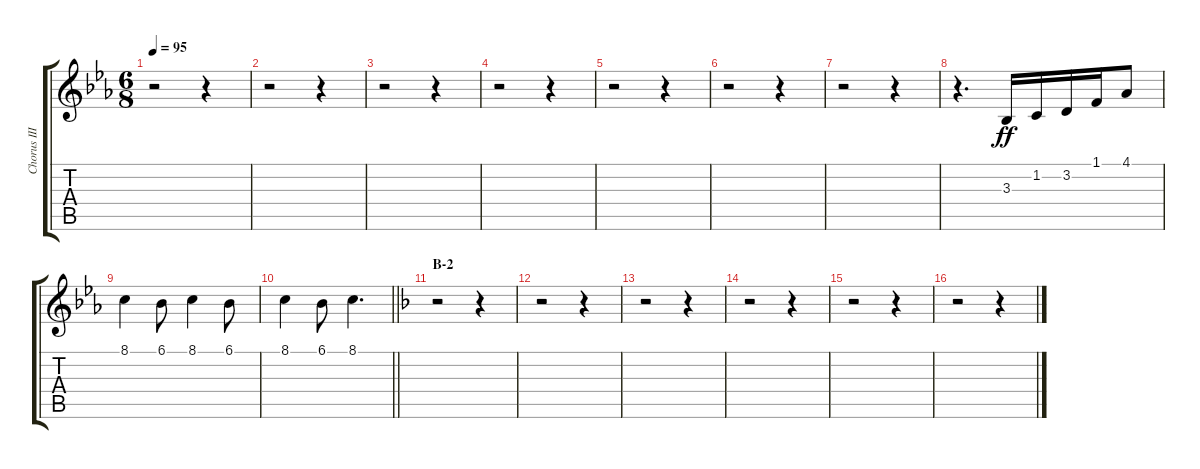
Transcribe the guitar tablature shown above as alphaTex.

\track ("Chorus III" "Chorus III") {instrument voiceoohs}
\staff {score tabs}
\tuning (E4 B3 G3 D3 A2 E2) {hide}
\ts (6 8)
\tempo 95
\clef g2
\ks eb
r.2{dy ff} r.4 |
r.2 r.4 |
r.2 r.4 |
r.2 r.4 |
r.2 r.4 |
r.2 r.4 |
r.2 r.4 |
r.4{d} 3.3.16 1.2.16 3.2.16 1.1.16 4.1.8 |
8.1.4 6.1.8 8.1.4 6.1.8 |
\barLineRight lightlight
8.1.4 6.1.8 8.1.4{d} |
\section ("" "B-2")
\ks f
r.2 r.4 |
r.2 r.4 |
r.2 r.4 |
r.2 r.4 |
r.2 r.4 |
r.2 r.4
